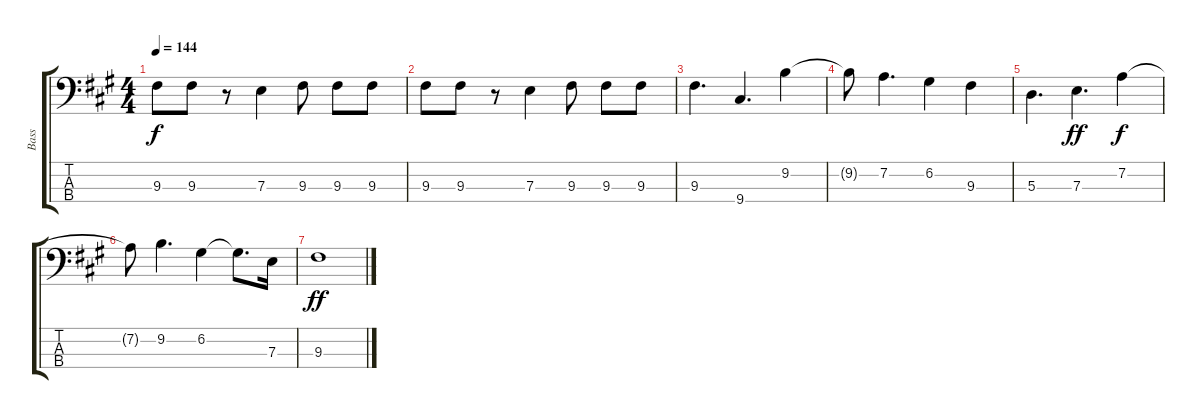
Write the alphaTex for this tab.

\track ("Bass" "Bass") {instrument fretlessbass}
\staff {score tabs}
\tuning (G2 D2 A1 E1) {hide}
\ts (4 4)
\tempo 144
\clef f4
\ks f#minor
9.3.8{dy f} 9.3.8 r.8 7.3.4 9.3.8 9.3.8 9.3.8 |
9.3.8 9.3.8 r.8 7.3.4 9.3.8 9.3.8 9.3.8 |
9.3.4{d} 9.4.4{d} 9.2.4 |
9.2{t}.8 7.2.4{d} 6.2.4 9.3.4 |
5.3.4{d} 7.3.4{d dy ff} 7.2.4{dy f} |
7.2{t}.8 9.2.4{d} 6.2.4 6.2{t}.8{d} 7.3.16 |
9.3.1{dy ff}
